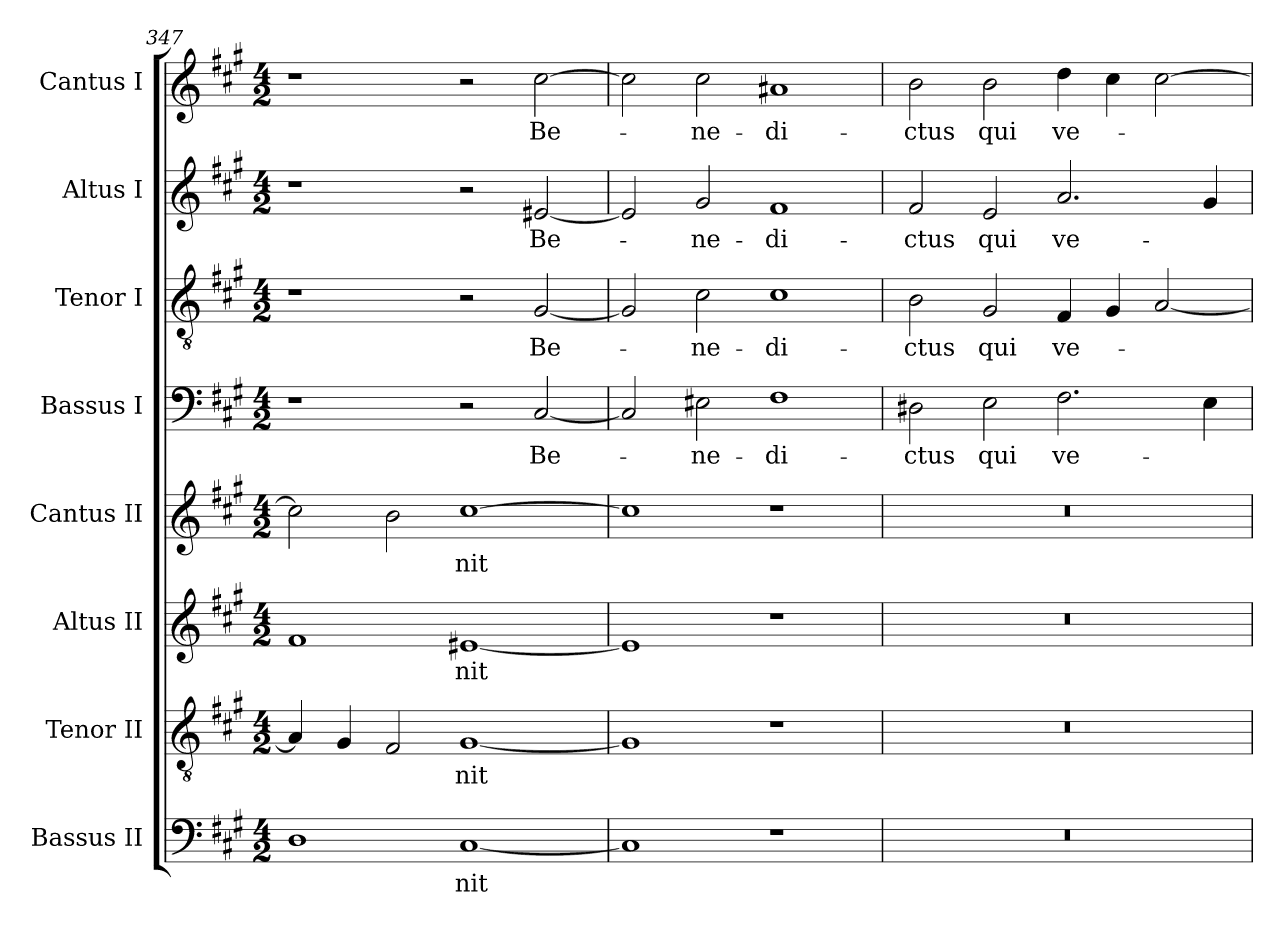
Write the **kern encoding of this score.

**kern	**text	**kern	**text	**kern	**text	**kern	**text	**kern	**text	**kern	**text	**kern	**text	**kern	**text
*part8	*part8	*part7	*part7	*part6	*part6	*part5	*part5	*part4	*part4	*part3	*part3	*part2	*part2	*part1	*part1
*staff8	*staff8	*staff7	*staff7	*staff6	*staff6	*staff5	*staff5	*staff4	*staff4	*staff3	*staff3	*staff2	*staff2	*staff1	*staff1
*I"Bassus II	*	*I"Tenor II	*	*I"Altus II	*	*I"Cantus II	*	*I"Bassus I	*	*I"Tenor I	*	*I"Altus I	*	*I"Cantus I	*
*I'B II	*	*I'T II	*	*I'A II	*	*I'C II	*	*I'B I	*	*I'T I	*	*I'A I	*	*I'C I	*
!!LO:LB:g=z
*clefF4	*	*clefGv2	*	*clefG2	*	*clefG2	*	*clefF4	*	*clefGv2	*	*clefG2	*	*clefG2	*
*k[f#c#g#]	*	*k[f#c#g#]	*	*k[f#c#g#]	*	*k[f#c#g#]	*	*k[f#c#g#]	*	*k[f#c#g#]	*	*k[f#c#g#]	*	*k[f#c#g#]	*
*A:	*	*A:	*	*A:	*	*A:	*	*A:	*	*A:	*	*A:	*	*A:	*
*M4/2	*	*M4/2	*	*M4/2	*	*M4/2	*	*M4/2	*	*M4/2	*	*M4/2	*	*M4/2	*
=347	=347	=347	=347	=347	=347	=347	=347	=347	=347	=347	=347	=347	=347	=347	=347
1D	.	4A/]	.	1f#	.	2cc#\]	.	1r	.	1r	.	1r	.	1r	.
.	.	4G#/	.	.	.	.	.	.	.	.	.	.	.	.	.
.	.	2F#/	.	.	.	2b\	.	.	.	.	.	.	.	.	.
[1C#	-nit	[1G#	-nit	[1e#X	-nit	[1cc#	-nit	2r	.	2r	.	2r	.	2r	.
.	.	.	.	.	.	.	.	[2C#/	Be-	[2G#/	Be-	[2e#X/	Be-	[2cc#\	Be-
=348	=348	=348	=348	=348	=348	=348	=348	=348	=348	=348	=348	=348	=348	=348	=348
1C#]	.	1G#]	.	1e#]	.	1cc#]	.	2C#/]	.	2G#/]	.	2e#/]	.	2cc#\]	.
.	.	.	.	.	.	.	.	2E#X\	-ne-	2c#\	-ne-	2g#/	-ne-	2cc#\	-ne-
1r	.	1r	.	1r	.	1r	.	1F#	-di-	1c#	-di-	1f#	-di-	1a#X	-di-
=349	=349	=349	=349	=349	=349	=349	=349	=349	=349	=349	=349	=349	=349	=349	=349
0r	.	0r	.	0r	.	0r	.	2D#X\	-ctus	2B\	-ctus	2f#/	-ctus	2b\	-ctus
.	.	.	.	.	.	.	.	2E\	qui	2G#/	qui	2e/	qui	2b\	qui
.	.	.	.	.	.	.	.	2.F#\	ve-	4F#/	ve-	2.a/	ve-	4dd\	ve-
.	.	.	.	.	.	.	.	.	.	4G#/	.	.	.	4cc#\	.
.	.	.	.	.	.	.	.	.	.	[2A/	.	.	.	[2cc#\	.
.	.	.	.	.	.	.	.	4E\	.	.	.	4g#/	.	.	.
=	=	=	=	=	=	=	=	=	=	=	=	=	=	=	=
*-	*-	*-	*-	*-	*-	*-	*-	*-	*-	*-	*-	*-	*-	*-	*-
